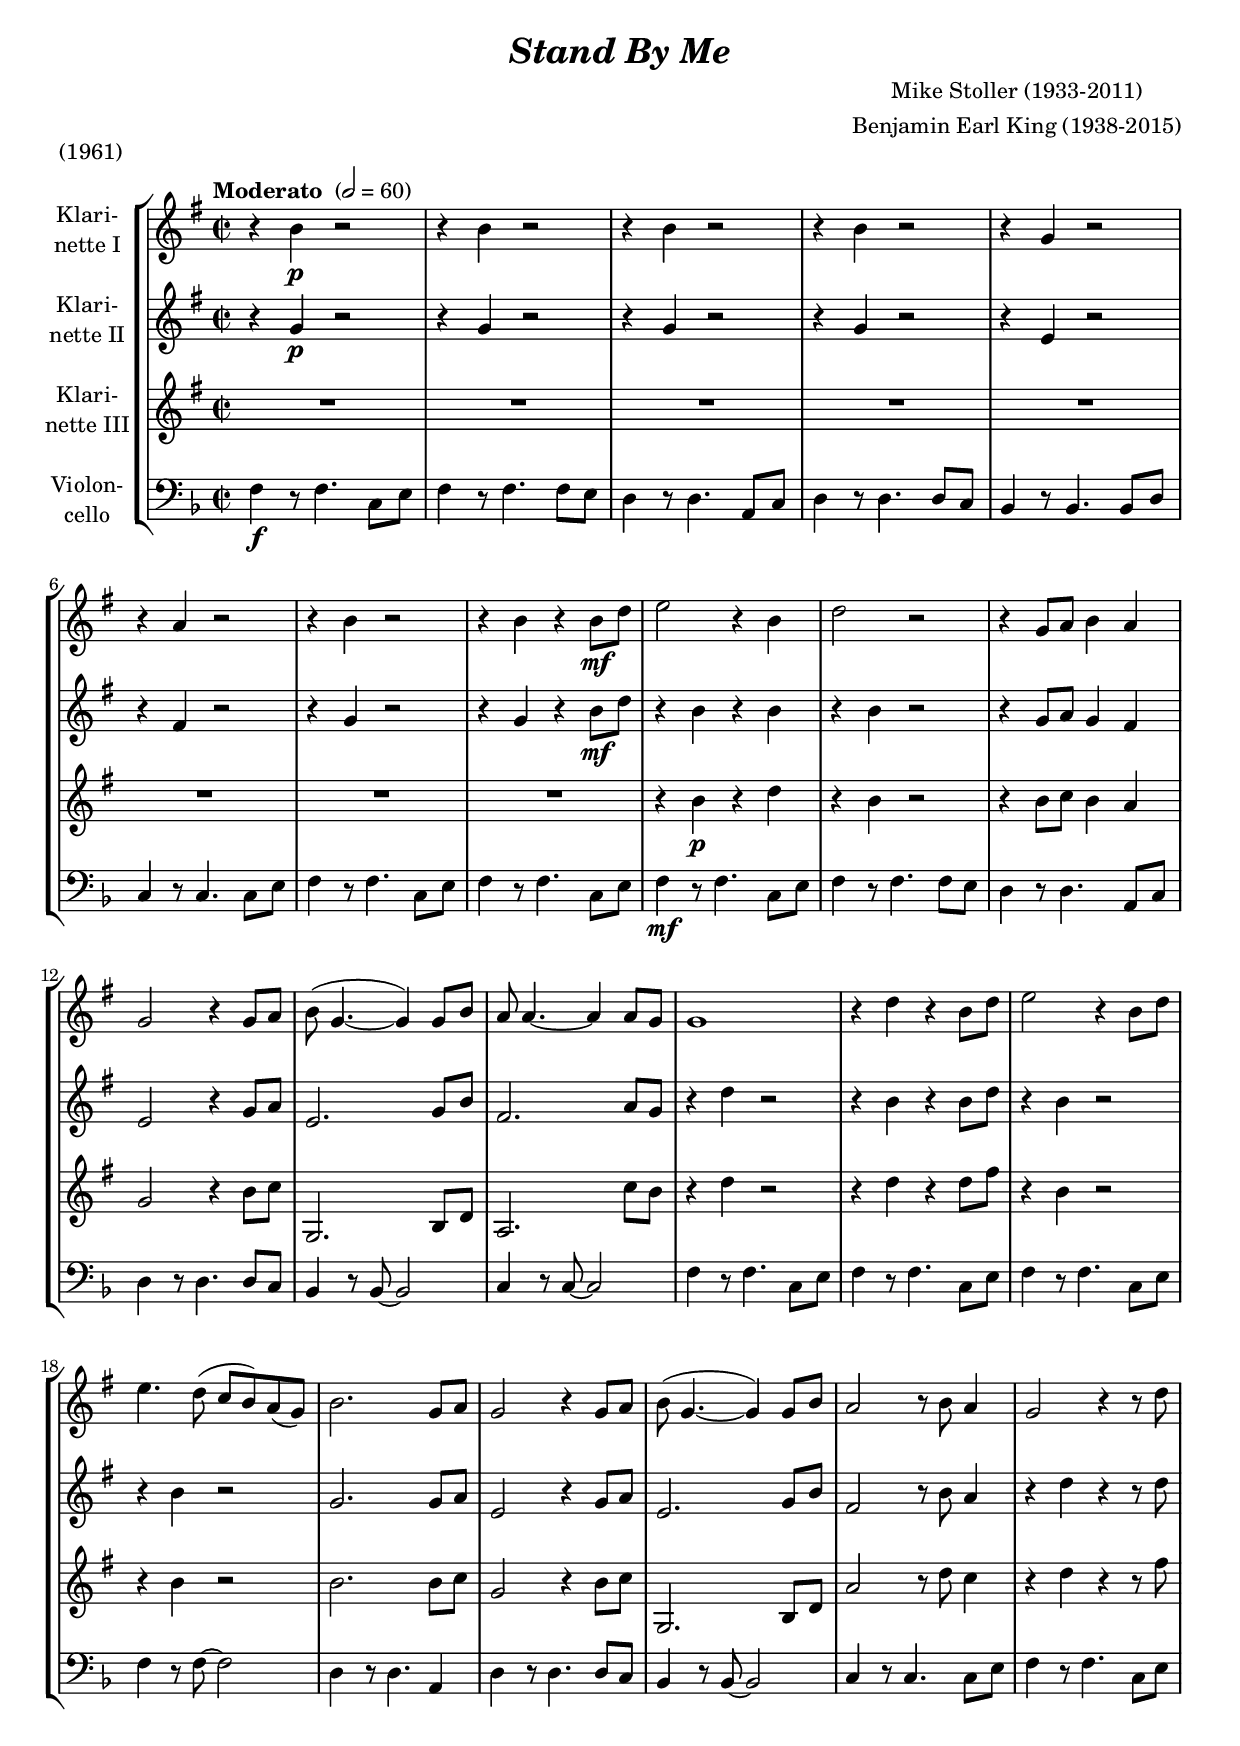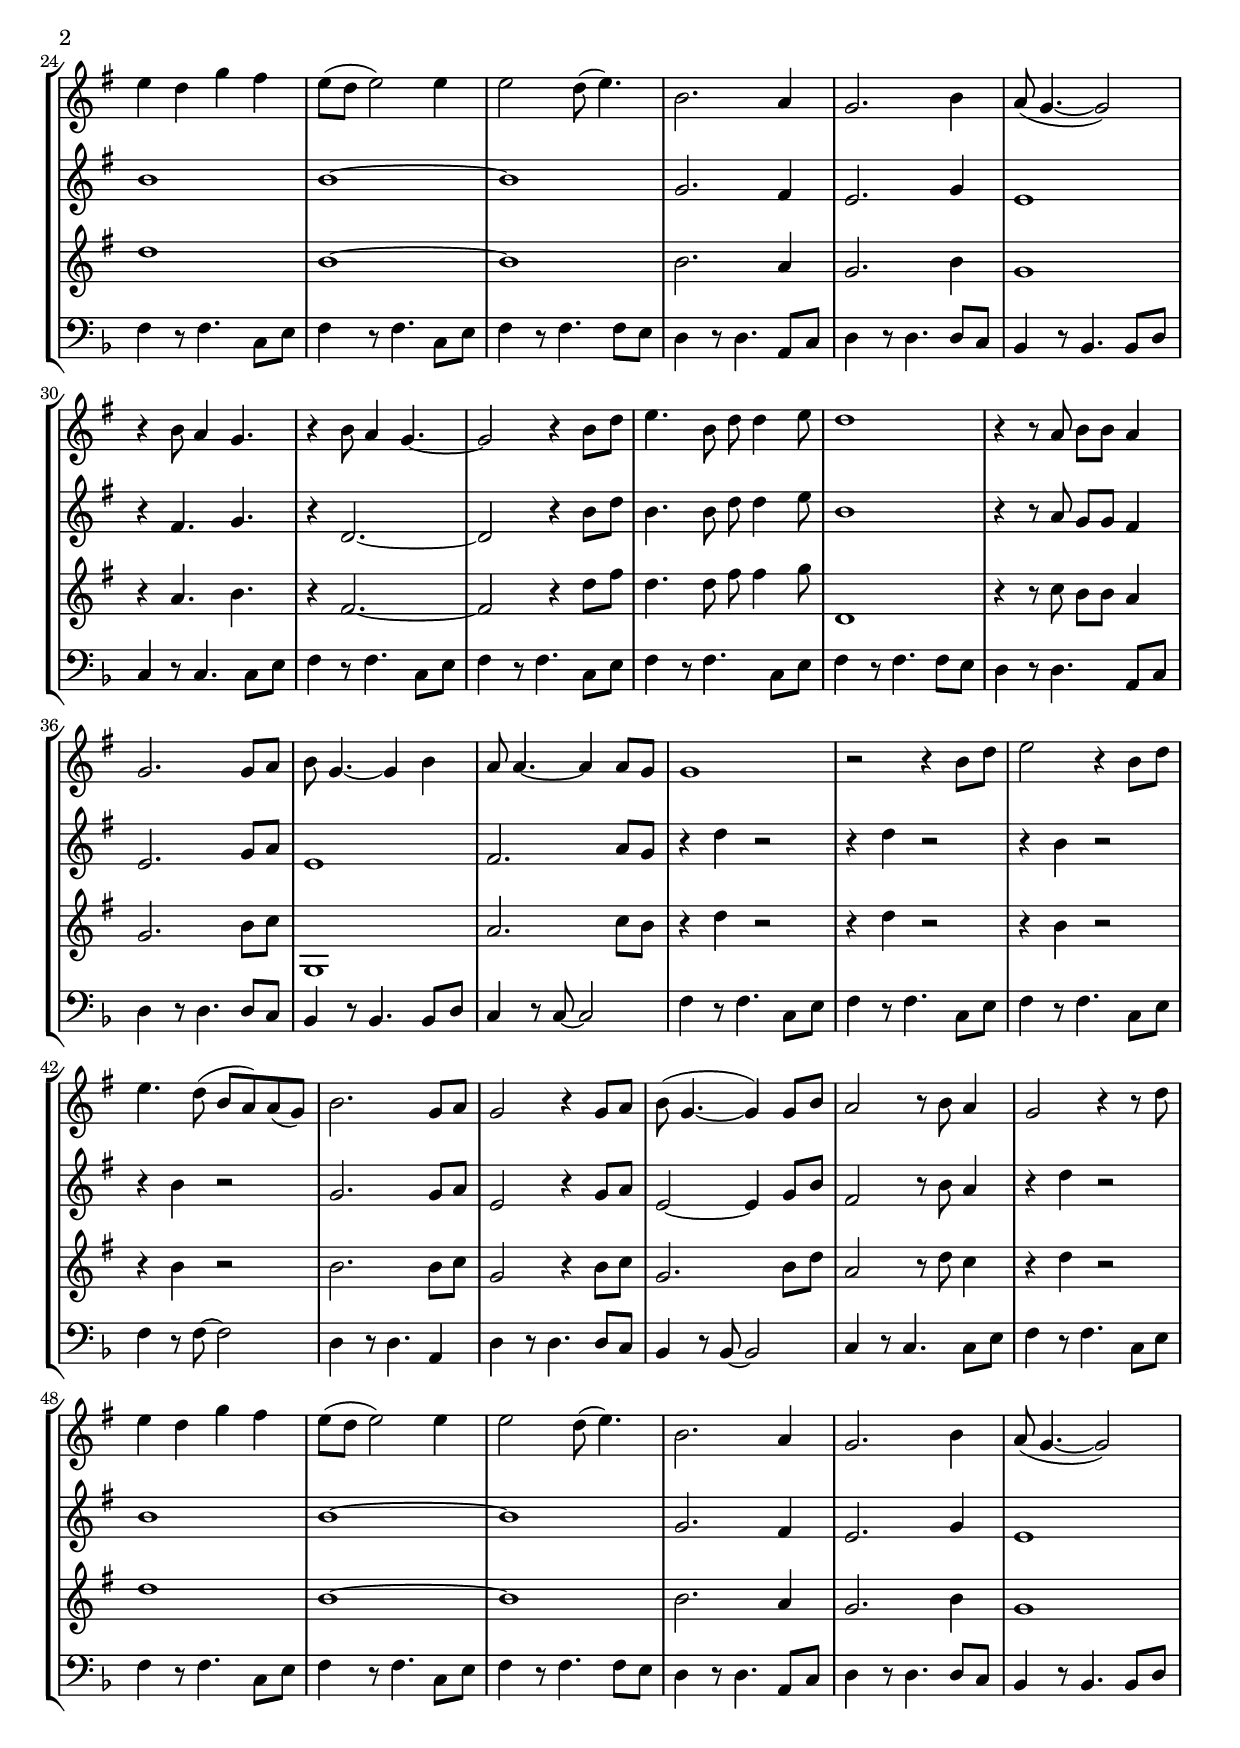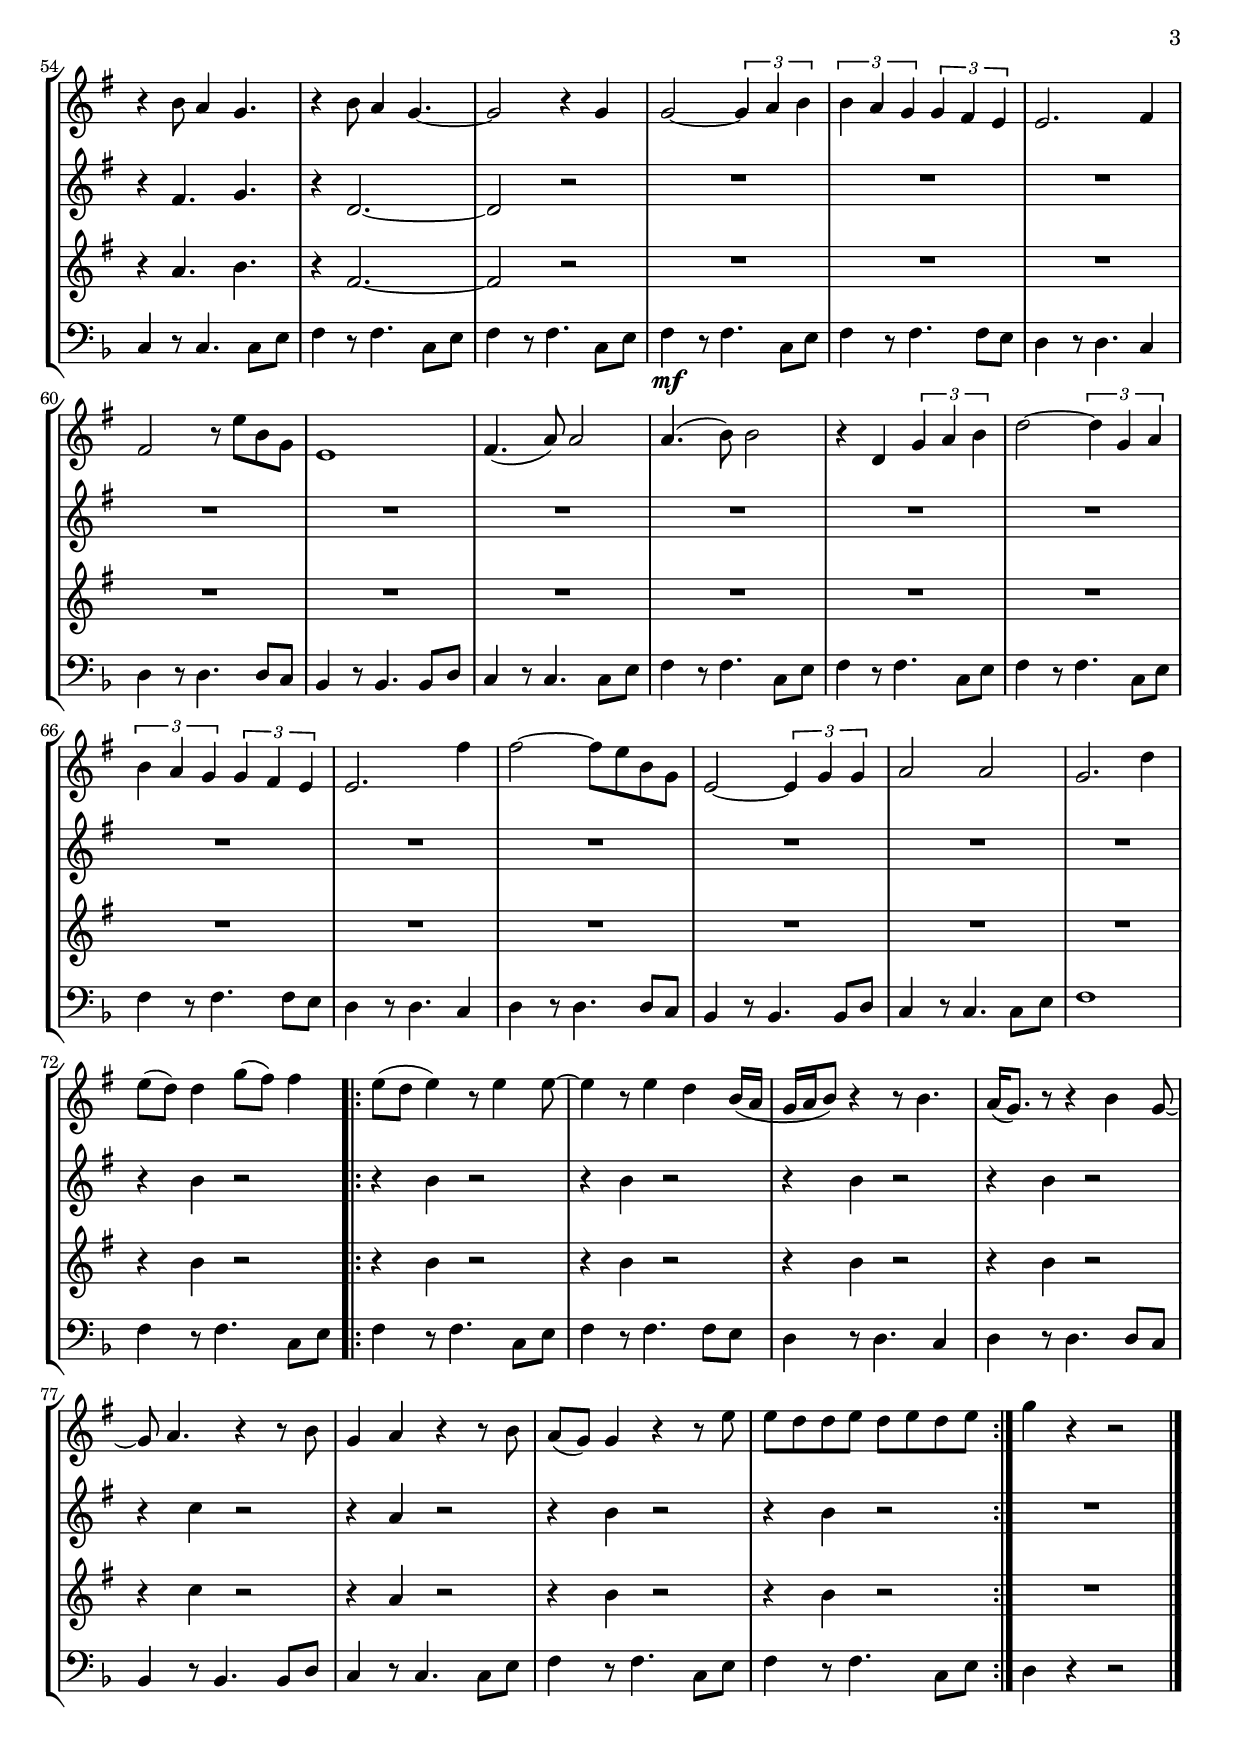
\version "2.18.2"
\include "deutsch.ly"
  
#(set-global-staff-size 19.25)

\header {
  title     = \markup \bold \italic "Stand By Me"
  composer  = \markup \center-column { "Mike Stoller (1933-2011)"
				       "Benjamin Earl King (1938-2015)" }
%  arranger  = ""
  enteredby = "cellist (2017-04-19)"
  piece     = "(1961)"
}

voiceconsts = {
  \key c \major
  \time 2/2
  \clef "treble"
% \numericTimeSignature
  \compressFullBarRests
  % Set default beaming for all staves
%  \set Timing.beamExceptions = #'()
%  \set Timing.baseMoment     = #(ly:make-moment 1 4)
%  \set Timing.beatStructure  = #'(1 1 1)
  \tempo "Moderato " 2=60
}

mifl = "flute"
mikl = "clarinet"
mist = "string ensemble 1"
%minstr = "accordion"
miba = "bassoon"
%miba = "electric bass (pick)"
%miba = "electric bass (finger)"
%milo = "drawbar organ"
milo = "harpsichord"

sest = \markup \italic "sempre staccato"

va = \relative c' {
  \voiceconsts

  r4 e\p r2
  r4 e r2
  r4 e r2
  r4 e r2
  r4 c r2

  r4 d r2
  r4 e r2
  r4 e r e8\mf g
  a2 r4 e
  g2 r
  r4 c,8 d e4 d

  c2 r4 c8 d
  e( c4.~ c4) c8 e
  d d4.~ d4 d8 c
  c1
  r4 g' r e8 g
  a2 r4 e8 g

  a4. g8( f e) d( c)
  e2.
  c8 d
  c2 r4 c8 d
  e( c4.~ c4) c8 e
  d2 r8 e d4

  c2 r4 r8 g'
  a4 g c h
  a8( g a2) a4
  a2 g8( a4.)
  e2. d4
  c2. e4

  d8( c4.~ c2)
  r4 e8 d4 c4.
  r4 e8 d4 c4.~
  c2 r4 e8 g
  a4. e8 g g4 a8

  g1
  r4 r8 d e e d4
  c2. c8 d
  e c4.~ c4 e
  d8 d4.~ d4 d8 c

  c1
  r2 r4 e8 g
  a2 r4 e8 g
  a4. g8( e d) d( c)
  e2. c8 d
  c2 r4 c8 d

  e( c4.~ c4) c8 e
  d2 r8 e d4
  c2 r4 r8 g'
  a4 g c h
  a8( g a2) a4

  a2 g8( a4.)
  e2. d4
  c2. e4
  d8( c4.~ c2)
  r4 e8 d4 c4.

  r4 e8 d4 c4.~
  c2 r4 c
  c2~ \tuplet 3/2 2 { c4 d e
		      e d c c h a }
  a2. h4
  h2 r8 a' e c

  a1
  h4.( d8) d2
  d4.( e8) e2
  r4 g, \tuplet 3/2 2 { c d e }
  g2~ \tuplet 3/2 2 { g4 c, d
		      e d c c h a }

  a2. h'4
  h2~ h8 a e c
  a2~ \tuplet 3/2 2 { a4 c c }
  d2 d
  c2. g'4
  a8( g) g4 c8( h) h4

  \repeat volta 2 {
    a8( g a4) r8 a4 a8~
    a4 r8 a4 g e16( d
    c d e8) r4 r8 e4.
    d16( c8.) r8 r4 e c8~
    c d4. r4 r8 e

    c4 d r r8 e
    d( c) c4 r r8 a'
    a g g a g a g a
  }
  c4 r r2 \bar "|."
}

vb = \relative c' {
  \voiceconsts

  r4 c\p r2
  r4 c r2
  r4 c r2
  r4 c r2
  r4 a r2

  r4 h r2
  r4 c r2
  r4 c r e8\mf g
  r4 e r e
  r4 e r2
  r4 c8 d c4 h

  a2 r4 c8 d
  a2. c8 e
  h2. d8 c
  r4 g' r2
  r4 e r e8 g
  r4 e r2

  r4 e r2
  c2. c8 d
  a2 r4 c8 d
  a2. c8 e
  h2 r8 e d4

  r g r r8 g
  e1
  e~
  e
  c2. h4
  a2. c4

  a1
  r4 h4. c
  r4 g2.~
  g2 r4 e'8 g
  e4. e8 g g4 a8

  e1
  r4 r8 d c c h4
  a2. c8 d
  a1
  h2. d8 c

  r4 g' r2
  r4 g r2
  r4 e r2
  r4 e r2
  c2. c8 d
  a2 r4 c8 d

  a2~ a4 c8 e
  h2 r8 e d4
  r g r2
  e1
  e~

  e
  c2. h4
  a2. c4
  a1
  r4 h4. c

  r4 g2.~
  g2 r
  R1*15
  r4 e' r2

  \repeat volta 2 {
    r4 e r2
    r4 e r2
    r4 e r2
    r4 e r2
    r4 f r2

    r4 d r2
    r4 e r2
    r4 e r2    
  }
  R1 \bar "|."
}

vc = \relative c' {
  \voiceconsts

  R1*8
  r4 e\p r g
  r e r2
  r4 e8 f e4 d

  c2 r4 e8 f
  c,2. e8 g
  d2. f'8 e
  r4 g r2
  r4 g r g8 h
  r4 e, r2

  r4 e r2
  e2. e8 f
  c2 r4 e8 f
  c,2. e8 g
  d'2 r8 g f4

  r g r r8 h
  g1
  e~
  e
  e2. d4
  c2. e4

  c1
  r4 d4. e
  r4 h2.~
  h2 r4 g'8 h
  g4. g8 h h4 c8

  g,1
  r4 r8 f' e e d4
  c2. e8 f
  c,1
  d'2. f8 e

  r4 g r2
  r4 g r2
  r4 e r2
  r4 e r2
  e2. e8 f
  c2 r4 e8 f

  c2. e8 g
  d2 r8 g f4
  r g r2
  g1
  e~

  e
  e2. d4
  c2. e4
  c1
  r4 d4. e

  r4 h2.~
  h2 r
  R1*15
  r4 e r2

  \repeat volta 2 {
    r4 e r2
    r4 e r2
    r4 e r2
    r4 e r2
    r4 f r2

    r4 d r2
    r4 e r2
    r4 e r2
  }
  R1 \bar "|."
}

vd = \relative c {
  \voiceconsts
  \clef "bass"

  c4\f r8 c4. g8 h
  c4 r8 c4. c8 h
  a4 r8 a4. e8 g
  a4 r8 a4. a8 g
  f4 r8 f4. f8 a

  g4 r8 g4. g8 h
  c4 r8 c4. g8 h
  c4 r8 c4. g8 h
  c4\mf r8 c4. g8 h
  c4 r8 c4. c8 h
  a4 r8 a4. e8 g

  a4 r8 a4. a8 g
  f4 r8 f~ f2
  g4 r8 g~ g2
  c4 r8 c4. g8 h
  c4 r8 c4. g8 h
  c4 r8 c4. g8 h

  c4 r8 c~ c2
  a4 r8 a4. e4
  a r8 a4. a8 g
  f4 r8 f~ f2
  g4 r8 g4. g8 h

  c4 r8 c4. g8 h
  c4 r8 c4. g8 h
  c4 r8 c4. g8 h
  c4 r8 c4. c8 h
  a4 r8 a4. e8 g
  a4 r8 a4. a8 g

  f4 r8 f4. f8 a
  g4 r8 g4. g8 h
  c4 r8 c4. g8 h
  c4 r8 c4. g8 h
  c4 r8 c4. g8 h

  c4 r8 c4. c8 h
  a4 r8 a4. e8 g
  a4 r8 a4. a8 g
  f4 r8 f4. f8 a
  g4 r8 g~ g2

  c4 r8 c4. g8 h
  c4 r8 c4. g8 h
  c4 r8 c4. g8 h
  c4 r8 c~ c2
  a4 r8 a4. e4
  a r8 a4. a8 g

  f4 r8 f~ f2
  g4 r8 g4. g8 h
  c4 r8 c4. g8 h
  c4 r8 c4. g8 h
  c4 r8 c4. g8 h

  c4 r8 c4. c8 h
  a4 r8 a4. e8 g
  a4 r8 a4. a8 g
  f4 r8 f4. f8 a
  g4 r8 g4. g8 h

  c4 r8 c4. g8 h
  c4 r8 c4. g8 h
  c4\mf r8 c4. g8 h
  c4 r8 c4. c8 h
  a4 r8 a4. g4
  a r8 a4. a8 g

  f4 r8 f4. f8 a
  g4 r8 g4. g8 h
  c4 r8 c4. g8 h
  c4 r8 c4. g8 h
  c4 r8 c4. g8 h
  c4 r8 c4. c8 h

  a4 r8 a4. g4
  a r8 a4. a8 g
  f4 r8 f4. f8 a
  g4 r8 g4. g8 h
  c1
  c4 r8 c4. g8 h
  
  \repeat volta 2 {
    c4 r8 c4. g8 h
    c4 r8 c4. c8 h
    a4 r8 a4. g4
    a r8 a4. a8 g
    f4 r8 f4. f8 a

    g4 r8 g4. g8 h
    c4 r8 c4. g8 h
    c4 r8 c4. g8 h
  }
  a4 r r2 \bar "|."
}


music = \new StaffGroup <<
      \new Staff {
	\set Staff.midiInstrument = \mikl
	\set Staff.instrumentName = \markup \center-column { "Klari-" "nette I" }
	\transpose c g { \va }
      }

      \new Staff {
	\set Staff.midiInstrument = \mikl
	\set Staff.instrumentName = \markup \center-column { "Klari-" "nette II" }
	\transpose c g { \vb }
      }

      \new Staff {
	\set Staff.midiInstrument = \mikl
	\set Staff.instrumentName = \markup \center-column { "Klari-" "nette III" }
	\transpose c g { \vc }
      }

      \new Staff {
	\set Staff.midiInstrument = \miba
	\set Staff.instrumentName = \markup \center-column { "Violon-" "cello" }
	\transpose c f { \vd }
      }
>>

\book {
  \score {
    \music
    \layout {}
  }

  \score {
    \unfoldRepeats \music

    \midi {
      \context {
        \Score
      }
    }
  }
}
